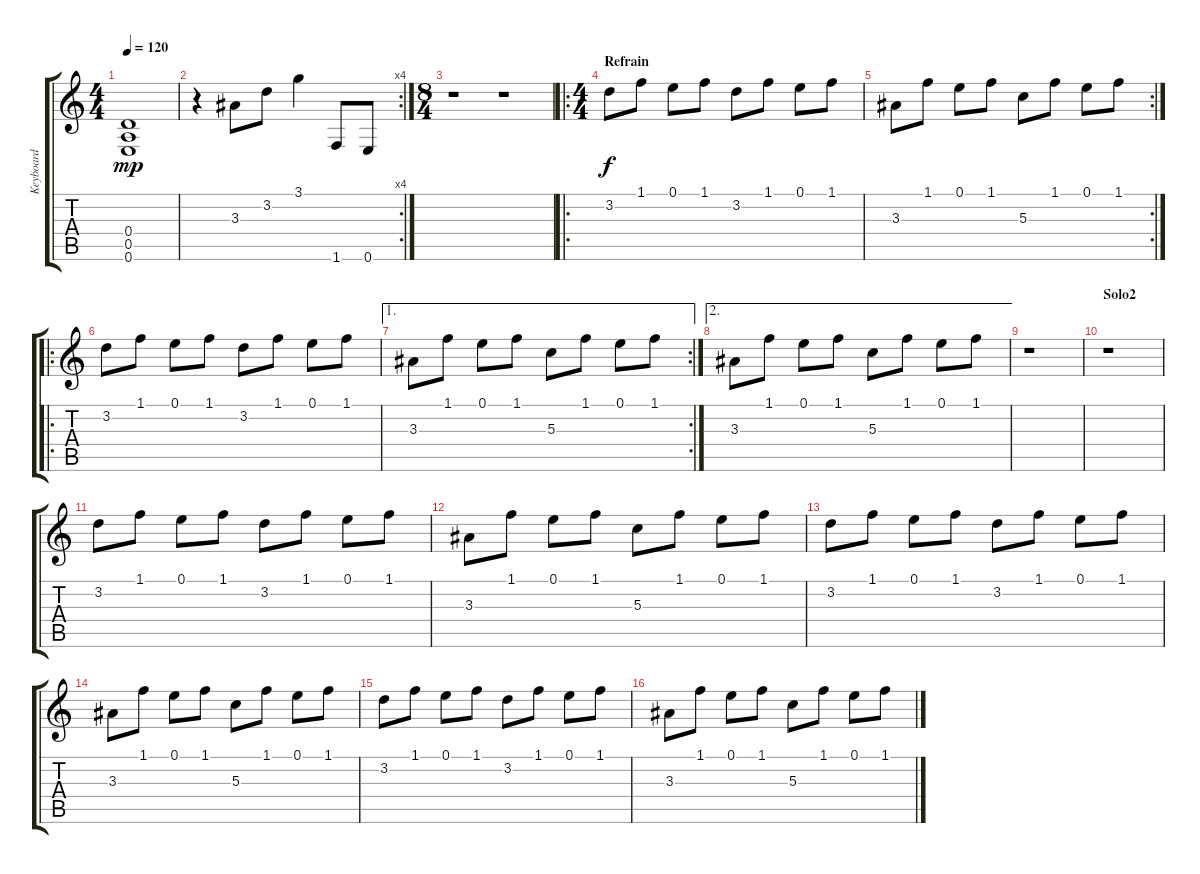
\track ("Keyboard" "Keyboard") {instrument pad4choir}
\staff {score tabs}
\tuning (E5 B4 G4 D4 A3 E3) {hide}
\ts (4 4)
\tempo 120
\clef g2
\ks c
(0.4 0.5 0.6).1{dy mp} |
\rc 4
r.4{volume 8 instrument tremolostrings} 3.3.8 3.2.8 3.1.4 1.6.8 0.6.8 |
\ts (8 4)
r.1 r.1 |
\ro
\ts (4 4)
\section ("" "Refrain")
3.2.8{dy f} 1.1.8 0.1.8 1.1.8 3.2.8 1.1.8 0.1.8 1.1.8 |
\rc 2
3.3.8 1.1.8 0.1.8 1.1.8 5.3.8 1.1.8 0.1.8 1.1.8 |
\ro
3.2.8 1.1.8 0.1.8 1.1.8 3.2.8 1.1.8 0.1.8 1.1.8 |
\ae 1
\rc 2
3.3.8 1.1.8 0.1.8 1.1.8 5.3.8 1.1.8 0.1.8 1.1.8 |
\ae 2
3.3.8 1.1.8 0.1.8 1.1.8 5.3.8 1.1.8 0.1.8 1.1.8 |
r.1 |
\section ("" "Solo2")
r.1 |
3.2.8{volume 10 instrument stringensemble1} 1.1.8 0.1.8 1.1.8 3.2.8 1.1.8 0.1.8 1.1.8 |
3.3.8 1.1.8 0.1.8 1.1.8 5.3.8 1.1.8 0.1.8 1.1.8 |
3.2.8 1.1.8 0.1.8 1.1.8 3.2.8 1.1.8 0.1.8 1.1.8 |
3.3.8 1.1.8 0.1.8 1.1.8 5.3.8 1.1.8 0.1.8 1.1.8 |
3.2.8 1.1.8 0.1.8 1.1.8 3.2.8 1.1.8 0.1.8 1.1.8 |
3.3.8 1.1.8 0.1.8 1.1.8 5.3.8 1.1.8 0.1.8 1.1.8
